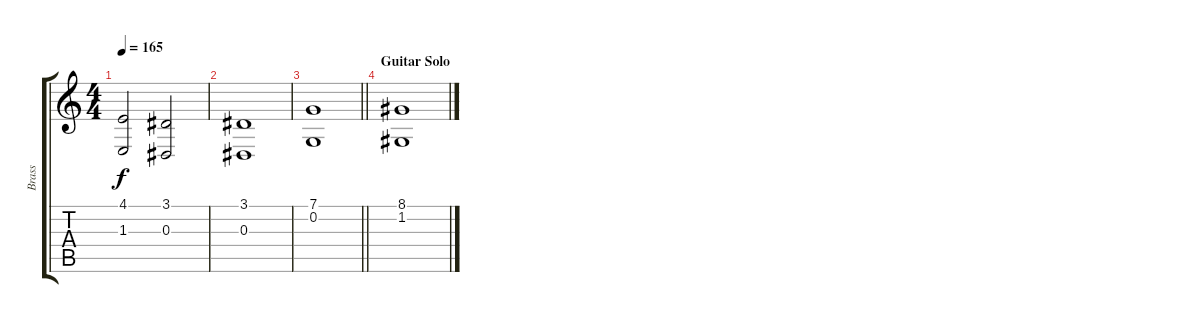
\track ("Brass" "Brass") {instrument brasssection}
\staff {score tabs}
\tuning (C4 G3 Eb3 Bb2 F2 C2) {hide}
\ts (4 4)
\tempo 165
\clef g2
\ks c
(4.1 1.3).2{dy f} (3.1 0.3).2 |
(3.1 0.3).1 |
\barLineRight lightlight
(7.1 0.2).1 |
\section ("" "Guitar Solo")
(8.1 1.2).1
